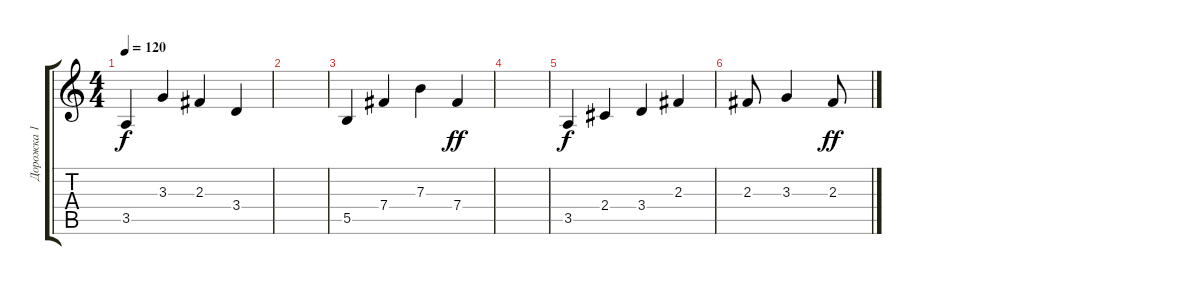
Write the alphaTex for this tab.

\track ("Дорожка 1" "Дорожка 1") {instrument electricguitarclean}
\staff {score tabs}
\tuning (Db4 Ab3 E3 B2 Gb2 B1) {hide}
\ts (4 4)
\tempo 120
\clef g2
\ks c
3.5.4{dy f} 3.3.4 2.3.4 3.4.4 |
|
5.5.4 7.4.4 7.3.4 7.4.4{dy ff} |
|
3.5.4{dy f} 2.4.4 3.4.4 2.3.4 |
2.3.8 3.3.4 2.3.8{dy ff}
